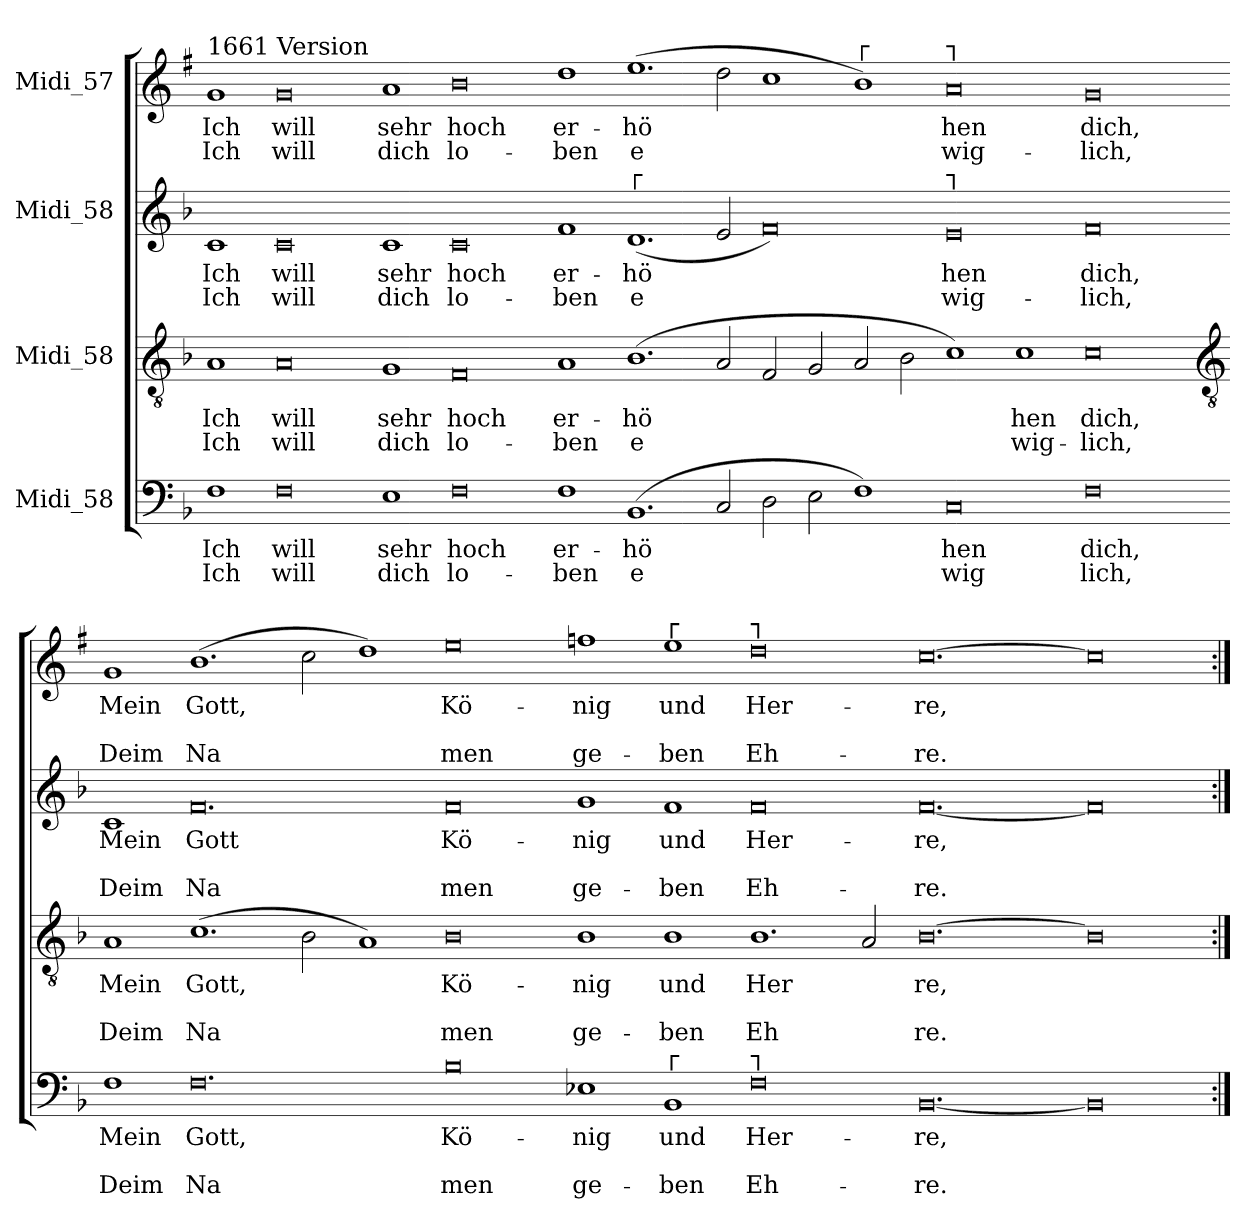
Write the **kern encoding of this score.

**kern	**text	**text	**text	**kern	**text	**text	**text	**kern	**text	**text	**text	**kern	**text	**text	**text
*part4	*part4	*part4	*part4	*part3	*part3	*part3	*part3	*part2	*part2	*part2	*part2	*part1	*part1	*part1	*part1
*staff4	*staff4	*staff4	*staff4	*staff3	*staff3	*staff3	*staff3	*staff2	*staff2	*staff2	*staff2	*staff1	*staff1	*staff1	*staff1
*I"Midi_58	*	*	*	*I"Midi_58	*	*	*	*I"Midi_58	*	*	*	*I"Midi_57	*	*	*
*clefF4	*	*	*	*clefGv2	*	*	*	*clefG2	*	*	*	*clefG2	*	*	*
*	*	*	*	*	*	*	*	*	*	*	*	*ITrd1c2	*	*	*
*k[b-]	*	*	*	*k[b-]	*	*	*	*k[b-]	*	*	*	*k[b-]	*	*	*
*F:	*	*	*	*F:	*	*	*	*F:	*	*	*	*F:	*	*	*
=	=	=	=	=	=	=	=	=	=	=	=	=	=	=	=
!	!	!	!	!	!	!	!	!	!	!	!	!LO:TX:a:t=1661 Version	!	!	!
!	!LO:LY:b	!LO:LY:b	!	!	!LO:LY:b	!LO:LY:b	!	!	!LO:LY:b	!LO:LY:b	!	!	!LO:LY:b	!LO:LY:b	!
1F	Ich	Ich	.	1A	Ich	Ich	.	1c	Ich	Ich	.	1f	Ich	Ich	.
!	!LO:LY:b	!LO:LY:b	!	!	!LO:LY:b	!LO:LY:b	!	!	!LO:LY:b	!LO:LY:b	!	!	!LO:LY:b	!LO:LY:b	!
0F	will	will	.	0A	will	will	.	0c	will	will	.	0f	will	will	.
!	!LO:LY:b	!LO:LY:b	!	!	!LO:LY:b	!LO:LY:b	!	!	!LO:LY:b	!LO:LY:b	!	!	!LO:LY:b	!LO:LY:b	!
1E	sehr	dich	.	1G	sehr	dich	.	1c	sehr	dich	.	1g	sehr	dich	.
!	!LO:LY:b	!LO:LY:b	!	!	!LO:LY:b	!LO:LY:b	!	!	!LO:LY:b	!LO:LY:b	!	!	!LO:LY:b	!LO:LY:b	!
0F	hoch	lo-	.	0F	hoch	lo-	.	0c	hoch	lo-	.	0a	hoch	lo-	.
!	!LO:LY:b	!LO:LY:b	!	!	!LO:LY:b	!LO:LY:b	!	!	!LO:LY:b	!LO:LY:b	!	!	!LO:LY:b	!LO:LY:b	!
1F	-er-	-ben	.	1A	-er-	-ben	.	1f	-er-	-ben	.	1cc	-er-	-ben	.
!	!	!	!	!	!	!	!	!LO:TX:a:t=┌	!	!	!	!	!	!	!
!	!LO:LY:b	!LO:LY:b	!	!	!LO:LY:b	!LO:LY:b	!	!	!LO:LY:b	!LO:LY:b	!	!	!LO:LY:b	!LO:LY:b	!
(>1.BB-	hö	e	.	(>1.B-	hö	e	.	(<1.d	hö	e	.	(>1.dd	hö	e	.
2C	.	.	.	2A	.	.	.	2e	.	.	.	2cc	.	.	.
2D	.	.	.	2F	.	.	.	0f)	.	.	.	1b-	.	.	.
2E	.	.	.	2G	.	.	.	.	.	.	.	.	.	.	.
!	!	!	!	!	!	!	!	!	!	!	!	!LO:TX:a:t=┌	!	!	!
1F)	.	.	.	2A	.	.	.	.	.	.	.	1a)	.	.	.
.	.	.	.	2B-	.	.	.	.	.	.	.	.	.	.	.
!	!	!	!	!	!	!	!	!	!	!	!	!LO:TX:a:t=┐	!	!	!
!	!	!	!	!	!	!	!	!LO:TX:a:t=┐	!	!	!	!	!	!	!
!	!LO:LY:b	!LO:LY:b	!	!	!	!	!	!	!LO:LY:b	!LO:LY:b	!	!	!LO:LY:b	!LO:LY:b	!
0C	hen	wig	.	1c)	.	.	.	0e	hen	wig-	.	0g	hen	wig-	.
!	!	!	!	!	!LO:LY:b	!LO:LY:b	!	!	!	!	!	!	!	!	!
.	.	.	.	1c	hen	wig-	.	.	.	.	.	.	.	.	.
!	!LO:LY:b	!LO:LY:b	!	!	!LO:LY:b	!LO:LY:b	!	!	!LO:LY:b	!LO:LY:b	!	!	!LO:LY:b	!LO:LY:b	!
0F	dich,	lich,	.	0c	-dich,	lich,	.	0f	-dich,	lich,	.	0f	-dich,	lich,	.
!!LO:LB:g=z
=1-	=1-	=1-	=1-	=1-	=1-	=1-	=1-	=1-	=1-	=1-	=1-	=1-	=1-	=1-	=1-
*	*	*	*	*clefGv2	*	*	*	*	*	*	*	*	*	*	*
!	!LO:LY:b	!	!LO:LY:b	!	!LO:LY:b	!	!LO:LY:b	!	!LO:LY:b	!	!LO:LY:b	!	!LO:LY:b	!	!LO:LY:b
1F	Mein	.	Deim	1A	Mein	.	Deim	1c	Mein	.	Deim	1f	Mein	.	Deim
!	!LO:LY:b	!	!LO:LY:b	!	!LO:LY:b	!	!LO:LY:b	!	!LO:LY:b	!	!LO:LY:b	!	!LO:LY:b	!	!LO:LY:b
0.F	Gott,	.	Na	(>1.c	Gott,	.	Na	0.f	Gott	.	Na	(>1.a	Gott,	.	Na
.	.	.	.	2B-	.	.	.	.	.	.	.	2b-	.	.	.
.	.	.	.	1A)	.	.	.	.	.	.	.	1cc)	.	.	.
!	!LO:LY:b	!	!LO:LY:b	!	!LO:LY:b	!	!LO:LY:b	!	!LO:LY:b	!	!LO:LY:b	!	!LO:LY:b	!	!LO:LY:b
0B-	Kö-	.	-men	0B-	Kö-	.	-men	0f	Kö-	.	-men	0dd	Kö-	.	-men
!	!LO:LY:b	!	!LO:LY:b	!	!LO:LY:b	!	!LO:LY:b	!	!LO:LY:b	!	!LO:LY:b	!	!LO:LY:b	!	!LO:LY:b
1E-X	nig	.	ge-	1B-	nig	.	ge-	1g	nig	.	ge-	1ee-X	nig	.	ge-
!	!	!	!	!	!	!	!	!	!	!	!	!LO:TX:a:t=┌	!	!	!
!LO:TX:a:t=┌	!	!	!	!	!	!	!	!	!	!	!	!	!	!	!
!	!LO:LY:b	!	!LO:LY:b	!	!LO:LY:b	!	!LO:LY:b	!	!LO:LY:b	!	!LO:LY:b	!	!LO:LY:b	!	!LO:LY:b
1BB-	-und	.	ben	1B-	-und	.	ben	1f	-und	.	ben	1dd	-und	.	ben
!	!	!	!	!	!	!	!	!	!	!	!	!LO:TX:a:t=┐	!	!	!
!LO:TX:a:t=┐	!	!	!	!	!	!	!	!	!	!	!	!	!	!	!
!	!LO:LY:b	!	!LO:LY:b	!	!LO:LY:b	!	!LO:LY:b	!	!LO:LY:b	!	!LO:LY:b	!	!LO:LY:b	!	!LO:LY:b
0F	Her-	.	-Eh-	1.B-	Her	.	Eh	0f	Her-	.	-Eh-	0cc	Her-	.	-Eh-
.	.	.	.	2A	.	.	.	.	.	.	.	.	.	.	.
!	!LO:LY:b	!	!LO:LY:b	!	!LO:LY:b	!	!LO:LY:b	!	!LO:LY:b	!	!LO:LY:b	!	!LO:LY:b	!	!LO:LY:b
[0.BB-	-re,	.	re.	[0.B-	re,	.	re.	[0.f	-re,	.	re.	[0.b-	-re,	.	re.
0BB-]	.	.	.	0B-]	.	.	.	0f]	.	.	.	0b-]	.	.	.
=:|!	=:|!	=:|!	=:|!	=:|!	=:|!	=:|!	=:|!	=:|!	=:|!	=:|!	=:|!	=:|!	=:|!	=:|!	=:|!
*-	*-	*-	*-	*-	*-	*-	*-	*-	*-	*-	*-	*-	*-	*-	*-
